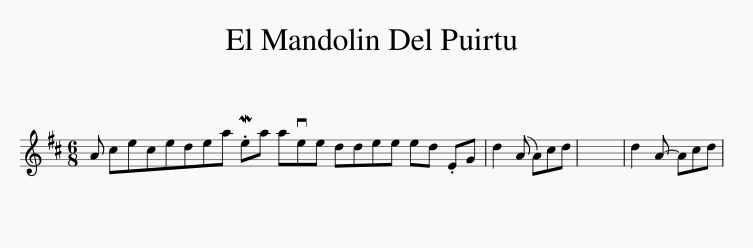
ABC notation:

X:1
L:1/8
M:6/8
I:linebreak $
K:D
V:1 treble
V:1
 A cecedea .Mea avee ddee ed .EG | d2 (A A)cd | x6 | d2 A- Acd | %4
